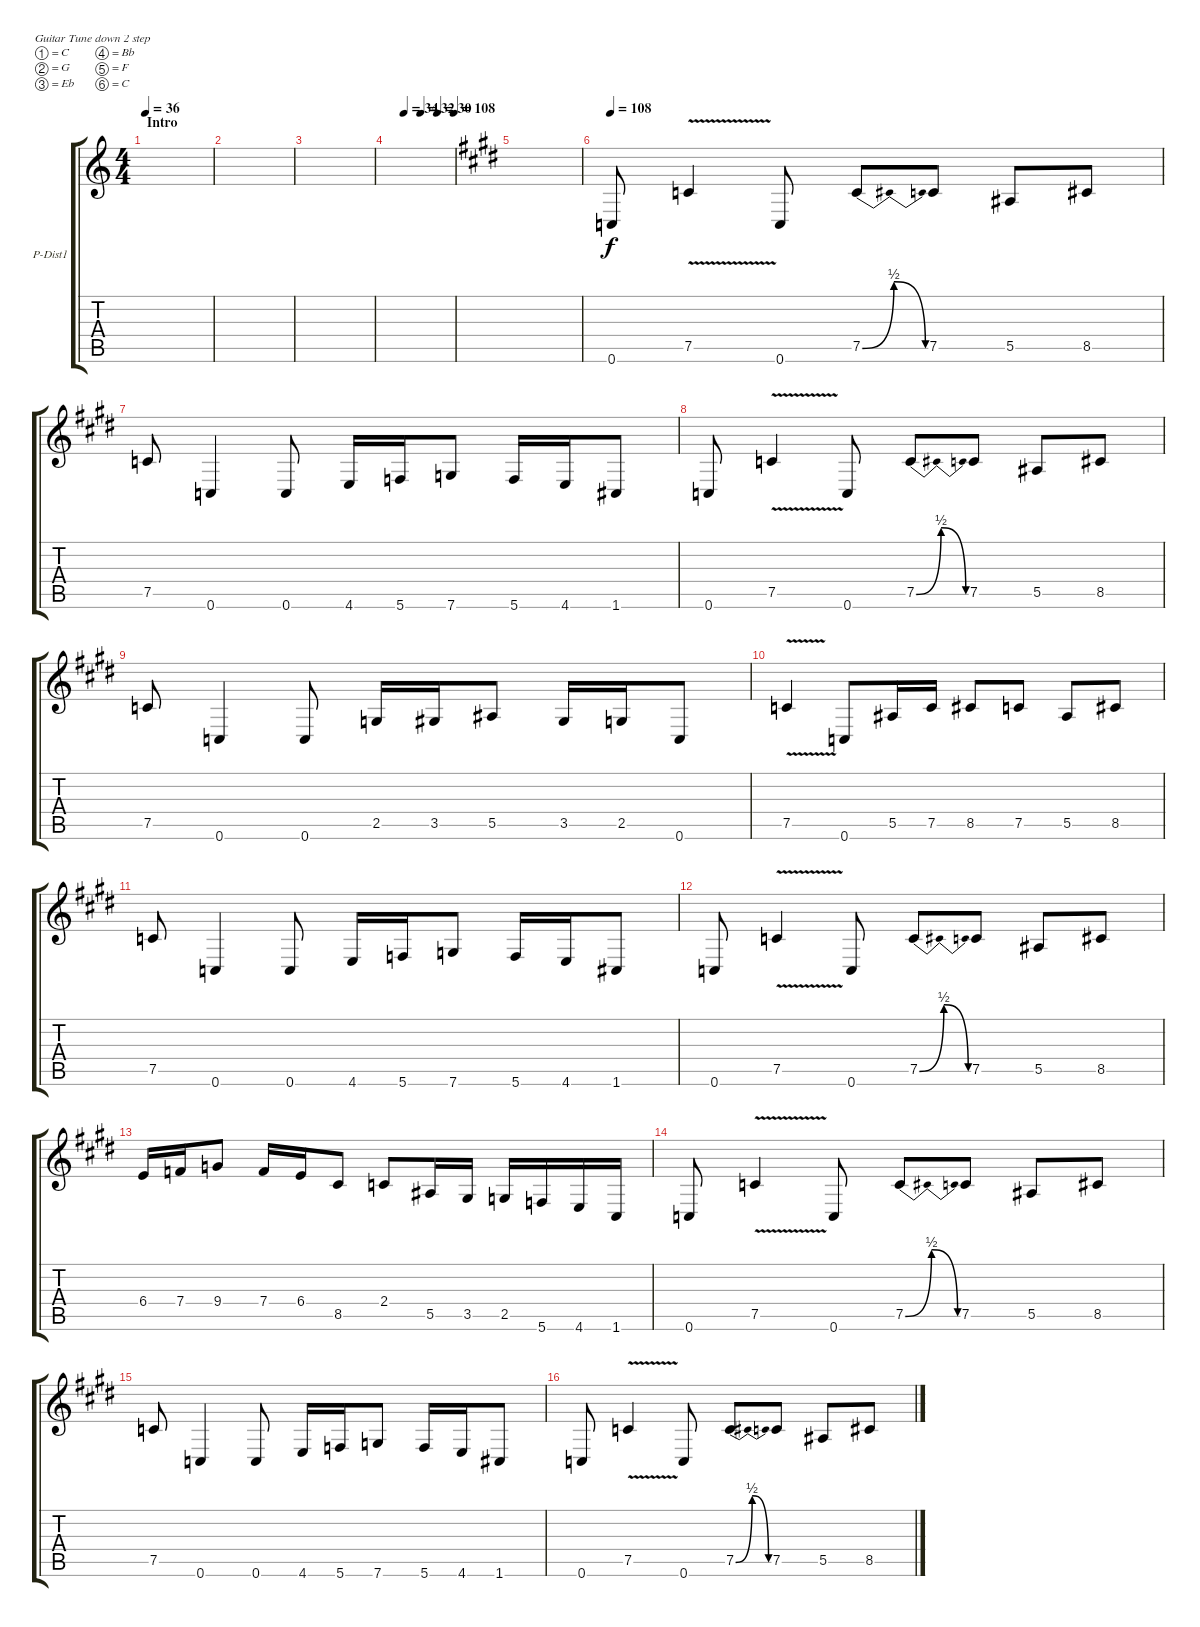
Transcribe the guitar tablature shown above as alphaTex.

\defaultSystemsLayout 4
\bracketExtendMode groupsimilarinstruments
\firstSystemTrackNameOrientation horizontal
\otherSystemsTrackNameOrientation horizontal
\track ("Petrucci Dist 1" "P-Dist1") {instrument distortionguitar}
\staff {score tabs}
\tuning (C4 G3 Eb3 Bb2 F2 C2)
\ts (4 4)
\section ("" "Intro")
\tempo 36
\clef g2
\ks c
|
|
|
\tempo (34 0.25)
\tempo (32 0.5)
\tempo (30 0.75)
\tempo (108 1)
|
\ks e
|
\tempo 108
0.6.8 7.5{v}.4 0.6.8 7.5{be (bendrelease 0 0 24.599999999999998 2 37.199999999999996 2 59.4 0)}.8 7.5.8 5.5.8 8.5.8 |
7.5.8 0.6.4 0.6.8 4.6.16 5.6.16 7.6.8 5.6.16 4.6.16 1.6.8 |
0.6.8 7.5{v}.4 0.6.8 7.5{be (bendrelease 0 0 30.599999999999998 2 30.599999999999998 2 59.4 0)}.8 7.5.8 5.5.8 8.5.8 |
7.5.8 0.6.4 0.6.8 2.5.16 3.5.16 5.5.8 3.5.16 2.5.16 0.6.8 |
7.5{v}.4 0.6.8 5.5.16 7.5.16 8.5.8 7.5.8 5.5.8 8.5.8 |
7.5.8 0.6.4 0.6.8 4.6.16 5.6.16 7.6.8 5.6.16 4.6.16 1.6.8 |
0.6.8 7.5{v}.4 0.6.8 7.5{be (bendrelease 0 0 30.599999999999998 2 30.599999999999998 2 59.4 0)}.8 7.5.8 5.5.8 8.5.8 |
6.4.16 7.4.16 9.4.8 7.4.16 6.4.16 8.5.8 2.4.8 5.5.16 3.5.16 2.5.16 5.6.16 4.6.16 1.6.16 |
0.6.8 7.5{v}.4 0.6.8 7.5{be (bendrelease 0 0 30.599999999999998 2 30.599999999999998 2 59.4 0)}.8 7.5.8 5.5.8 8.5.8 |
7.5.8 0.6.4 0.6.8 4.6.16 5.6.16 7.6.8 5.6.16 4.6.16 1.6.8 |
0.6.8 7.5{v}.4 0.6.8 7.5{be (bendrelease 0 0 30.599999999999998 2 30.599999999999998 2 59.4 0)}.8 7.5.8 5.5.8 8.5.8
